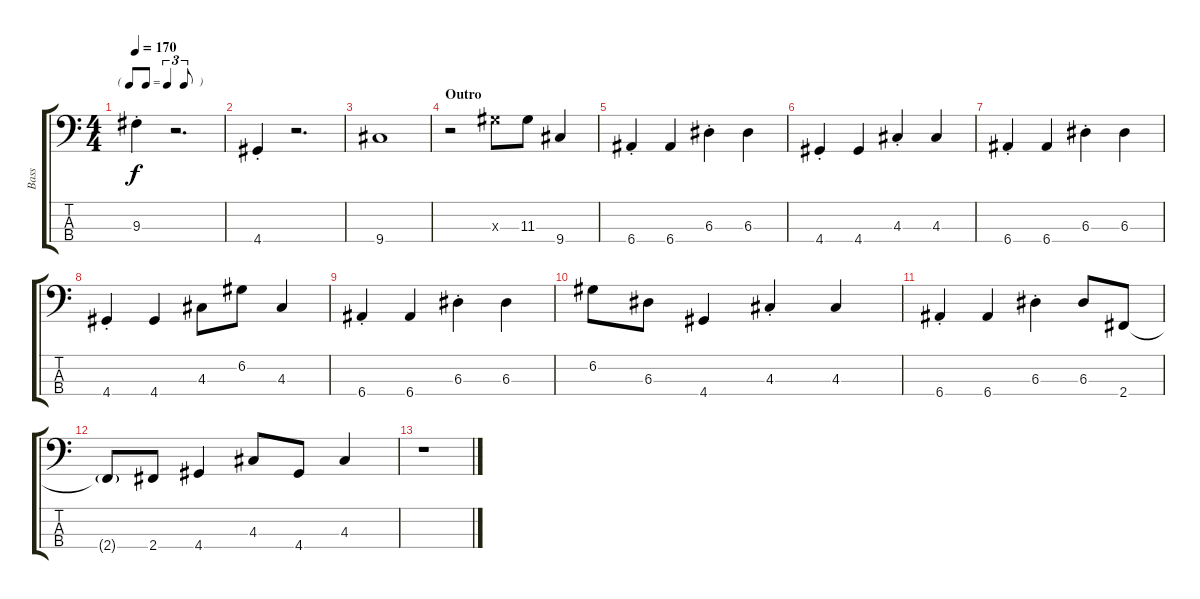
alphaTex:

\track ("Bass" "Bass") {instrument electricbassfinger}
\staff {score tabs}
\tuning (G2 D2 A1 E1) {hide}
\ts (4 4)
\tf triplet8th
\tempo 170
\clef f4
\ks c
9.3{st}.4{dy f} r.2{d} |
4.4{st}.4 r.2{d} |
9.4.1 |
\section ("" "Outro")
r.2 11.3{x}.8 11.3.8 9.4.4 |
6.4{st}.4 6.4.4 6.3{st}.4 6.3.4 |
4.4{st}.4 4.4.4 4.3{st}.4 4.3.4 |
6.4{st}.4 6.4.4 6.3{st}.4 6.3.4 |
4.4{st}.4 4.4.4 4.3.8 6.2.8 4.3.4 |
6.4{st}.4 6.4.4 6.3{st}.4 6.3.4 |
6.2.8 6.3.8 4.4.4 4.3{st}.4 4.3.4 |
6.4{st}.4 6.4.4 6.3{st}.4 6.3.8 2.4.8 |
2.4{g t}.8 2.4.8 4.4.4 4.3.8 4.4.8 4.3.4 |
r.1
